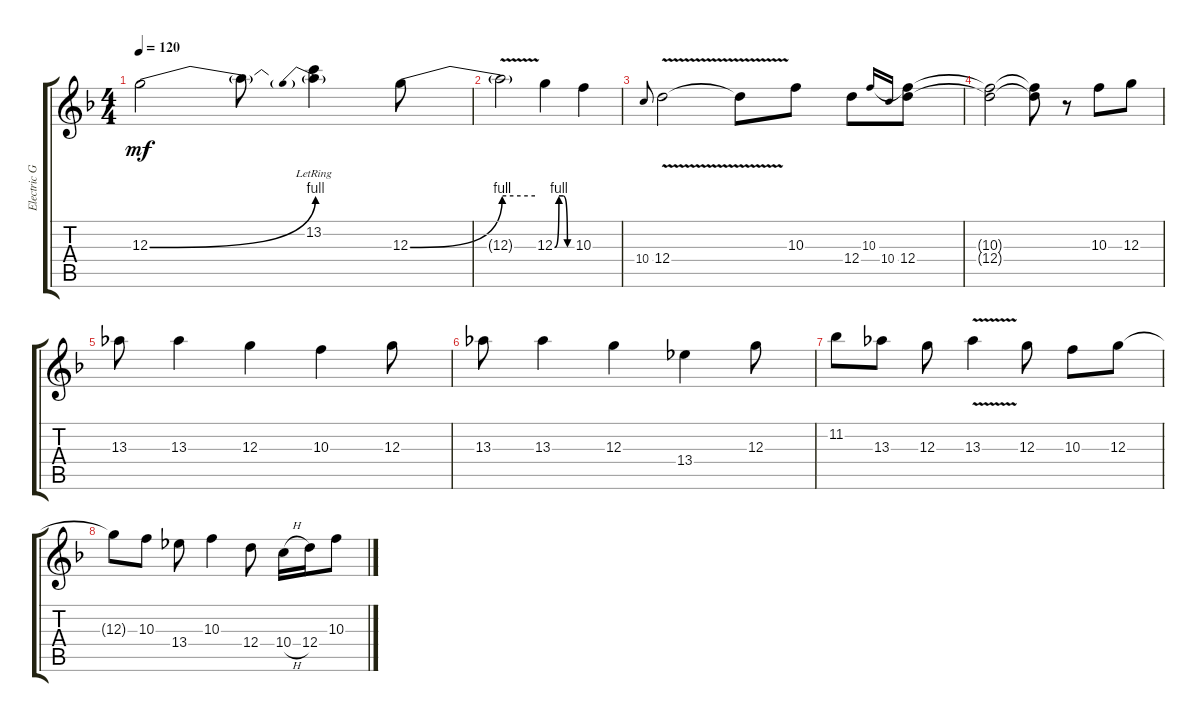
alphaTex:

\track ("Electric Guitar" "Electric G") {instrument electricguitarclean}
\staff {score tabs}
\tuning (E4 B3 G3 D3 A2 E2) {hide}
\ts (4 4)
\tempo 120
\clef g2
\ks f
12.3{be (bend 0 0 60 4)}.2{dy mf instrument electricguitarclean} 12.3{t}.8 (13.2{lr} 12.3{be (prebend 0 4 60 4) t}).4 12.3{be (bend 0 0 60 4)}.8 |
12.3{be (hold 0 4 60 4) v t}.2 12.3{be (custom 0 0 15 4 30 4 45 0 60 0)}.4 10.3.4 |
10.4.8{gr onbeat} 12.4{v}.2 12.4{t}.8 10.3.8 12.4.8 10.3.16{gr onbeat} 10.4.16{gr onbeat} (10.3{t} 12.4).8 |
(10.3{t} 12.4{t}).2 (10.3{t} 12.4{t}).8 r.8 10.3.8 12.3.8 |
13.3.8 13.3.4 12.3.4 10.3.4 12.3.8 |
13.3.8 13.3.4 12.3.4 13.4.4 12.3.8 |
11.2.8 13.3.8 12.3.8 13.3{v}.4 12.3.8 10.3.8 12.3.8 |
12.3{t}.8 10.3.8 13.4.8 10.3.4 12.4.8 10.4{h}.16 12.4.16 10.3.8
